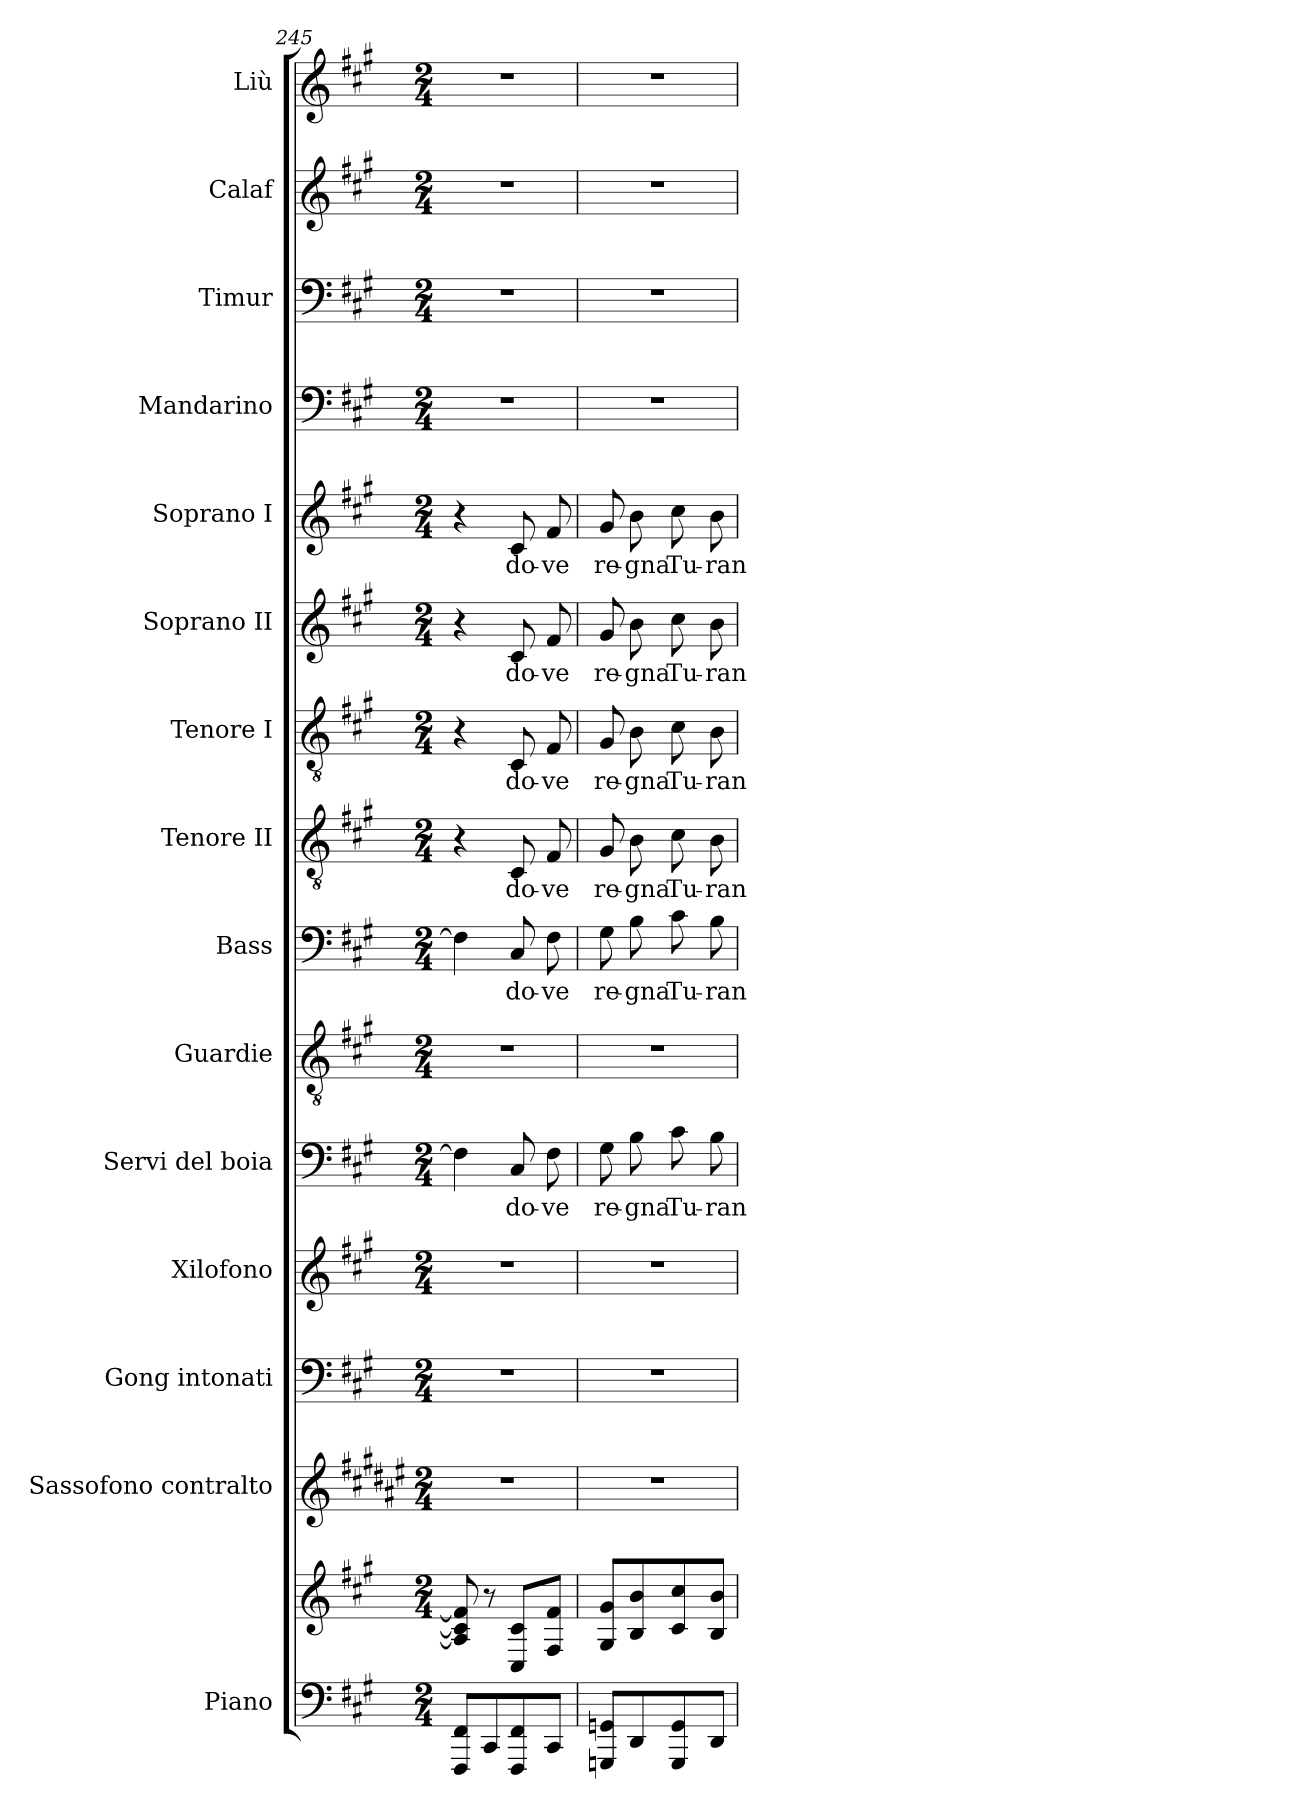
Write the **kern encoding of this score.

**kern	**kern	**kern	**kern	**kern	**kern	**text	**kern	**kern	**text	**kern	**text	**kern	**text	**kern	**text	**kern	**text	**kern	**kern	**kern	**kern
*part15	*part15	*part14	*part13	*part12	*part11	*part11	*part10	*part9	*part9	*part8	*part8	*part7	*part7	*part6	*part6	*part5	*part5	*part4	*part3	*part2	*part1
*staff16	*staff15	*staff14	*staff13	*staff12	*staff11	*staff11	*staff10	*staff9	*staff9	*staff8	*staff8	*staff7	*staff7	*staff6	*staff6	*staff5	*staff5	*staff4	*staff3	*staff2	*staff1
*I"Piano	*	*I"Sassofono contralto	*I"Gong intonati	*I"Xilofono	*I"Servi del boia	*	*I"Guardie	*I"Bass	*	*I"Tenore II	*	*I"Tenore I	*	*I"Soprano II	*	*I"Soprano I	*	*I"Mandarino	*I"Timur	*I"Calaf	*I"Liù
*I'Pno.	*	*	*I'Gong int.	*I'Xil.	*I'Ser.B.	*	*I'G.	*I'B.	*	*I'T. II	*	*I'T. I	*	*I'S. II	*	*I'S. I	*	*I'M.	*I'T.	*I'C.	*I'L.
*clefF4	*clefG2	*clefG2	*clefF4	*clefG2	*clefF4	*	*clefGv2	*clefF4	*	*clefGv2	*	*clefGv2	*	*clefG2	*	*clefG2	*	*clefF4	*clefF4	*clefG2	*clefG2
*	*	*ITrd5c9	*	*ITrd-7c-12	*	*	*	*	*	*	*	*	*	*	*	*	*	*	*	*	*
*k[f#c#g#]	*k[f#c#g#]	*k[f#c#g#]	*k[f#c#g#]	*k[f#c#g#]	*k[f#c#g#]	*	*k[f#c#g#]	*k[f#c#g#]	*	*k[f#c#g#]	*	*k[f#c#g#]	*	*k[f#c#g#]	*	*k[f#c#g#]	*	*k[f#c#g#]	*k[f#c#g#]	*k[f#c#g#]	*k[f#c#g#]
*M2/4	*M2/4	*M2/4	*M2/4	*M2/4	*M2/4	*	*M2/4	*M2/4	*	*M2/4	*	*M2/4	*	*M2/4	*	*M2/4	*	*M2/4	*M2/4	*M2/4	*M2/4
=245	=245	=245	=245	=245	=245	=245	=245	=245	=245	=245	=245	=245	=245	=245	=245	=245	=245	=245	=245	=245	=245
8FFF#/ 8FF#/L	8A/] 8c#/] 8f#/]	2r	2r	2r	4F#\]	.	2r	4F#\]	.	4r	.	4r	.	4r	.	4r	.	2r	2r	2r	2r
8CC#/	8r	.	.	.	.	.	.	.	.	.	.	.	.	.	.	.	.	.	.	.	.
!	!	!	!	!	!	!LO:LY:b	!	!	!LO:LY:b	!	!LO:LY:b	!	!LO:LY:b	!	!LO:LY:b	!	!LO:LY:b	!	!	!	!
8FFF#/ 8FF#/	8C#/ 8c#/L	.	.	.	8C#/	do-	.	8C#/	do-	8C#/	do-	8C#/	do-	8c#/	do-	8c#/	do-	.	.	.	.
!	!	!	!	!	!	!LO:LY:b	!	!	!LO:LY:b	!	!LO:LY:b	!	!LO:LY:b	!	!LO:LY:b	!	!LO:LY:b	!	!	!	!
8CC#/J	8F#/ 8f#/J	.	.	.	8F#\	-ve	.	8F#\	-ve	8F#/	-ve	8F#/	-ve	8f#/	-ve	8f#/	-ve	.	.	.	.
=246	=246	=246	=246	=246	=246	=246	=246	=246	=246	=246	=246	=246	=246	=246	=246	=246	=246	=246	=246	=246	=246
!	!	!	!	!	!	!LO:LY:b	!	!	!LO:LY:b	!	!LO:LY:b	!	!LO:LY:b	!	!LO:LY:b	!	!LO:LY:b	!	!	!	!
8GGGn/ 8GGn/L	8G#/ 8g#/L	2r	2r	2r	8G#\	re-	2r	8G#\	re-	8G#/	re-	8G#/	re-	8g#/	re-	8g#/	re-	2r	2r	2r	2r
!	!	!	!	!	!	!LO:LY:b	!	!	!LO:LY:b	!	!LO:LY:b	!	!LO:LY:b	!	!LO:LY:b	!	!LO:LY:b	!	!	!	!
8DD/	8B/ 8b/	.	.	.	8B\	-gna	.	8B\	-gna	8B\	-gna	8B\	-gna	8b\	-gna	8b\	-gna	.	.	.	.
!	!	!	!	!	!	!LO:LY:b	!	!	!LO:LY:b	!	!LO:LY:b	!	!LO:LY:b	!	!LO:LY:b	!	!LO:LY:b	!	!	!	!
8GGG/ 8GG/	8c#/ 8cc#/	.	.	.	8c#\	Tu-	.	8c#\	Tu-	8c#\	Tu-	8c#\	Tu-	8cc#\	Tu-	8cc#\	Tu-	.	.	.	.
!	!	!	!	!	!	!LO:LY:b	!	!	!LO:LY:b	!	!LO:LY:b	!	!LO:LY:b	!	!LO:LY:b	!	!LO:LY:b	!	!	!	!
8DD/J	8B/ 8b/J	.	.	.	8B\	-ran-	.	8B\	-ran-	8B\	-ran-	8B\	-ran-	8b\	-ran-	8b\	-ran-	.	.	.	.
=	=	=	=	=	=	=	=	=	=	=	=	=	=	=	=	=	=	=	=	=	=
*-	*-	*-	*-	*-	*-	*-	*-	*-	*-	*-	*-	*-	*-	*-	*-	*-	*-	*-	*-	*-	*-
